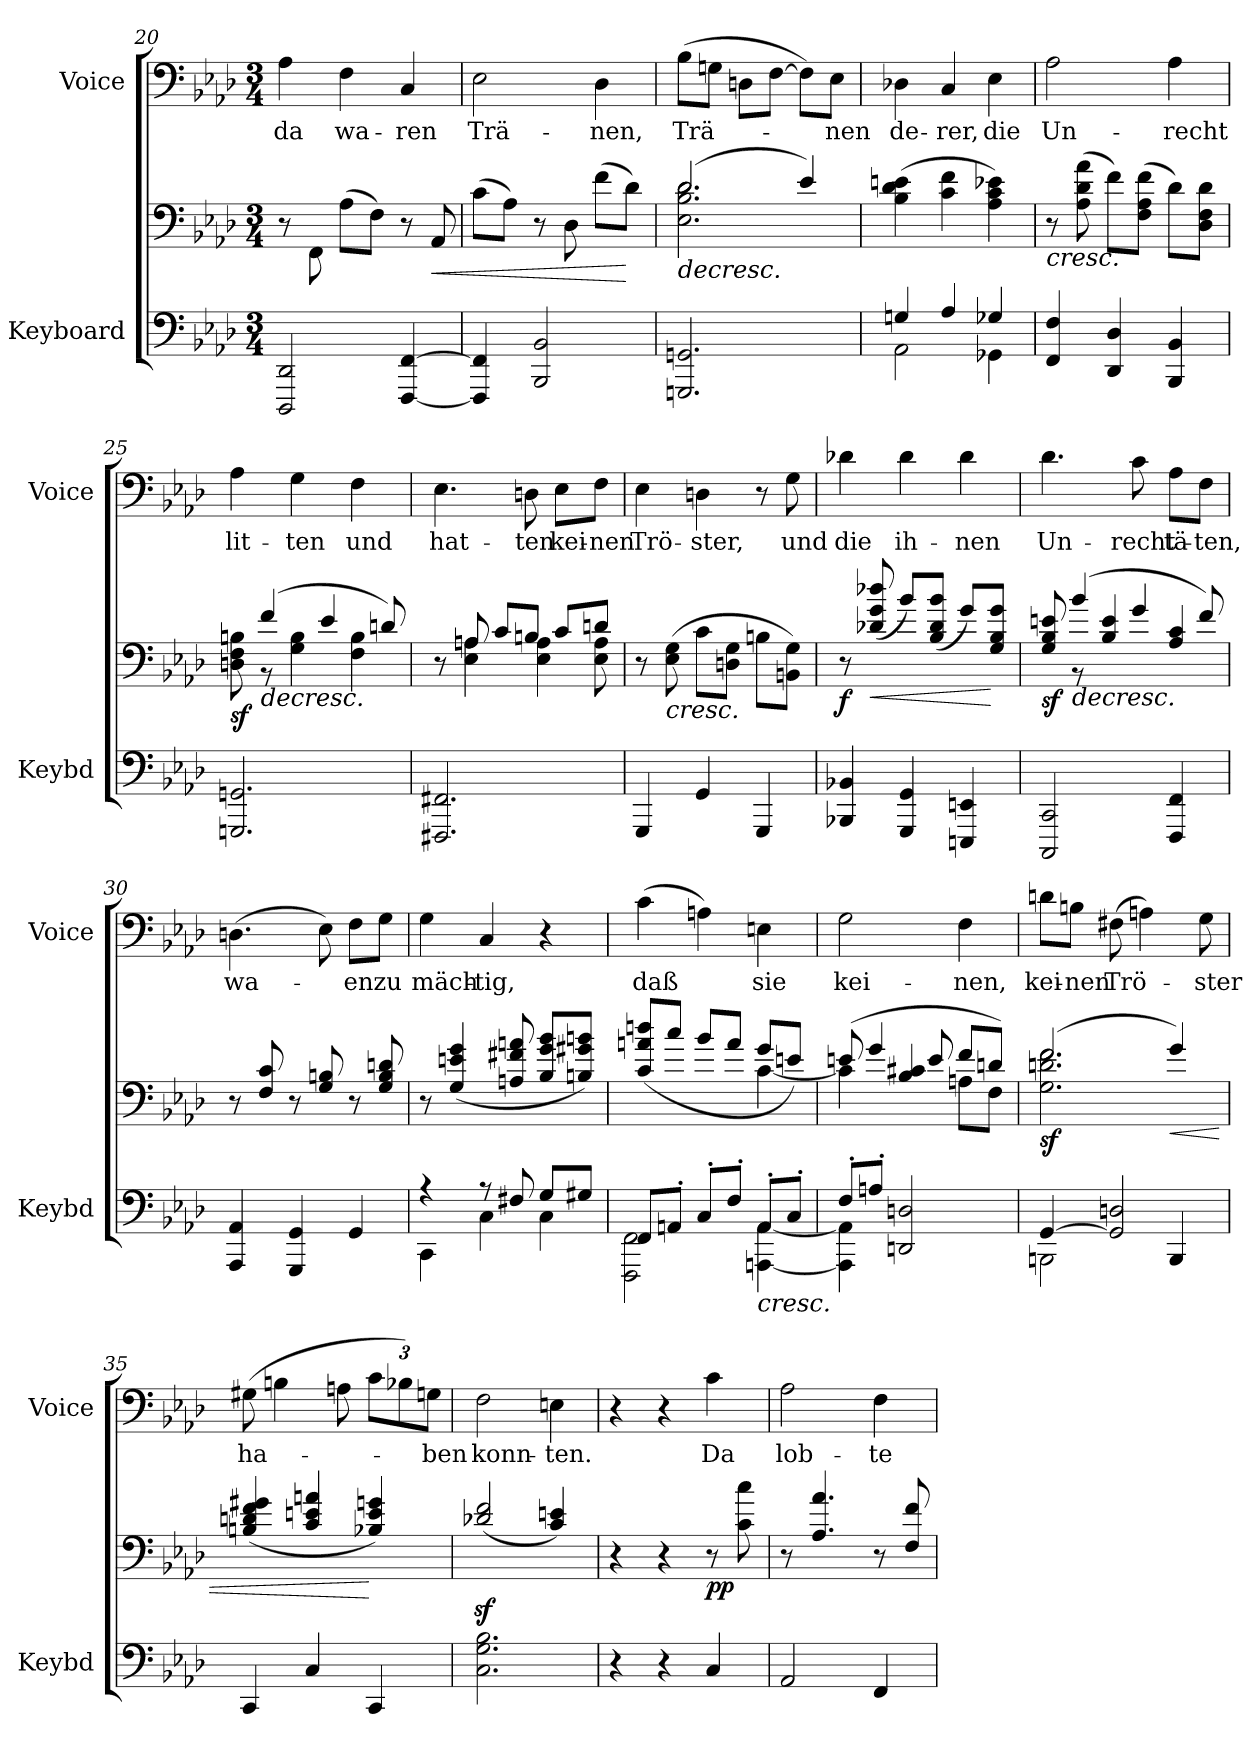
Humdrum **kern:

**kern	**kern	**dynam	**kern	**text
*part2	*part2	*part2	*part1	*part1
*staff3	*staff2	*staff2/3	*staff1	*staff1
*I"Keyboard	*	*	*I"Voice	*
*I'Keybd	*	*	*I'Voice	*
*clefF4	*clefF4	*	*clefF4	*
*k[b-e-a-d-]	*k[b-e-a-d-]	*	*k[b-e-a-d-]	*
*A-:	*A-:	*	*A-:	*
*M3/4	*M3/4	*	*M3/4	*
=20	=20	=20	=20	=20
!	!	!	!	!LO:LY:b
2DDD-/ 2DD-/	8r	.	4A-\	da
.	8FF\	.	.	.
!	!	!	!	!LO:LY:b
.	(>8A-\L	.	4F\	wa-
.	8F\J)	.	.	.
!	!	!	!	!LO:LY:b
[4FFF/ [4FF/	8r	.	4C/	-ren
!	!	!LO:HP:b	!	!
.	8AA-/	<	.	.
!!LO:LB:g=z
=21	=21	=21	=21	=21
!	!	!	!	!LO:LY:b
4FFF/] 4FF/]	(>8c\L	.	2E-\	Trä-
.	8A-\J)	.	.	.
2BBB-/ 2BB-/	8r	.	.	.
.	8D-\	.	.	.
!	!	!	!	!LO:LY:b
.	(>8f\L	.	4D-\	-nen,
.	8d-\J)	[	.	.
=22	=22	=22	=22	=22
!	!	!LO:HP:b	!	!LO:LY:b
*	*^	*	*	*
2.GGGn/ 2.GGn/	(>2d-/	2.E-\ 2.B-\ 2.d-\	>	(>8B-\L	Trä-
.	.	.	.	8Gn\J	.
.	.	.	.	8Dn\L	.
.	.	.	.	[8F\J	.
.	4e-/)	.	.	8F\L])	.
!	!	!	!	!	!LO:LY:b
.	.	.	.	8E-\J	-nen
*	*v	*v	*	*	*
=23	=23	=23	=23	=23
*^	*	*	*	*
!	!	!	!	!	!LO:LY:b
4Gn/	2AA-\	(>4B-\ 4d-\ 4en\	.	4D-X\	de-
!	!	!	!	!	!LO:LY:b
4A-/	.	4c\ 4f\	.	4C/	-rer,
!	!	!	!	!	!LO:LY:b
4G-X/	4GG-X\	4A-\ 4c\ 4e-X\)	.	4E-\	die
=24	=24	=24	=24	=24	=24
!	!	!	!LO:HP:b	!	!LO:LY:b
*v	*v	*	*	*	*
4FF/ 4F/	8r	<	2A-\	Un-
.	(>8A-\ 8d-\ 8a-\	.	.	.
4DD-/ 4D-/	8f\L)	.	.	.
.	(>8F\ 8A-\ 8f\J	.	.	.
!	!	!	!	!LO:LY:b
4BBB-/ 4BB-/	8d-\L)	.	4A-\	-recht
.	8D-\ 8F\ 8d-\J	]	.	.
=25	=25	=25	=25	=25
*	*^	*	*	*
!	!	!	!LO:DY:b	!	!LO:LY:b
2.GGGn/ 2.GGn/	8Dn\ 8F\ 8Bn\	8ryy	sf	4A-\	lit-
!	!	!	!LO:HP:b	!	!
.	(>4f/	8r	>	.	.
!	!	!	!	!	!LO:LY:b
.	.	4G\ 4B\	.	4G\	-ten
.	4e-/	.	.	.	.
!	!	!	!	!	!LO:LY:b
.	.	4F\ 4B\	[	4F\	und
.	8dn/)	.	.	.	.
!!LO:LB:g=z
=26	=26	=26	=26	=26	=26
!	!	!	!	!	!LO:LY:b
2.FFF#X/ 2.FF#X/	8r	8ryy	.	4.E-\	hat-
.	8An/	4E-\ 4A\	.	.	.
.	8c/L	.	.	.	.
!	!	!	!	!	!LO:LY:b
.	8Bn/J	4E-\ 4A\	.	8Dn\	-ten
!	!	!	!	!	!LO:LY:b
.	8c/L	.	.	8E-\L	kei-
!	!	!	!	!	!LO:LY:b
.	8dn/J	8E-\ 8A\	.	8F\J	-nen
=27	=27	=27	=27	=27	=27
!	!	!	!	!	!LO:LY:b
*	*v	*v	*	*	*
4GGG/	8r	.	4E-\	Trö-
!	!	!LO:HP:b	!	!
.	(>8E-\ 8G\	<	.	.
!	!	!	!	!LO:LY:b
4GG/	8c\L	.	4Dn\	-ster,
.	8Dn\ 8G\J	.	.	.
4GGG/	8Bn\L	.	8r	.
!	!	!	!	!LO:LY:b
.	8BBn\ 8G\J)	]	8G\	und
=28	=28	=28	=28	=28
!	!	!LO:DY:b	!	!LO:LY:b
4BBB-X/ 4BB-X/	8r	f	4d-X\	die
!	!	!LO:HP:b	!	!
.	(<8d-X/ 8g/ 8dd-X/	<	.	.
!	!	!	!	!LO:LY:b
4GGG/ 4GG/	8b-/L)	.	4d-\	ih-
.	(<8B-/ 8d-/ 8b-/J	.	.	.
!	!	!	!	!LO:LY:b
4EEEn/ 4EEn/	8g/L)	.	4d-\	-nen
.	8G/ 8B-/ 8g/J	[	.	.
=29	=29	=29	=29	=29
*	*^	*	*	*
!	!	!	!LO:DY:b	!	!LO:LY:b
2CCC/ 2CC/	8G/ 8B-/ 8en/	8ryy	sf	4.d-\	Un-
!	!	!	!LO:HP:b	!	!
.	(>4b-/	8r	>	.	.
.	.	4B-/ 4e/	.	.	.
!	!	!	!	!	!LO:LY:b
.	4g/	.	.	8c\	-recht
!	!	!	!	!	!LO:LY:b
4FFF/ 4FF/	.	4A-/ 4c/	[	8A-\L	tä-
!	!	!	!	!	!LO:LY:b
.	8f/)	.	.	8F\J	-ten,
*	*v	*v	*	*	*
!!LO:PB:g=z
=30	=30	=30	=30	=30
!	!	!	!	!LO:LY:b
4AAA-/ 4AA-/	8r	.	(>4.Dn\	wa-
.	8F/ 8c/	.	.	.
4GGG/ 4GG/	8r	.	.	.
.	8G/ 8Bn/	.	8E-\)	.
!	!	!	!	!LO:LY:b
4GG/	8r	.	8F\L	-en
!	!	!	!	!LO:LY:b
.	8G/ 8B/ 8dn/	.	8G\J	zu
!!LO:PB:g=z
=31	=31	=31	=31	=31
*^	*	*	*	*
!	!	!	!	!	!LO:LY:b
4r	4CC\	8r	.	4G\	mäch-
.	.	(<4G/ 4en/ 4g/	.	.	.
!	!	!	!	!	!LO:LY:b
8r	4C\	.	.	4C/	-tig,
8F#X/	.	8An/ 8f#X/ 8an/	.	.	.
8G/L	4C\	8B-/ 8g/ 8b-/L	.	4r	.
8G#X/J	.	8Bn/ 8g#X/ 8bn/J)	.	.	.
=32	=32	=32	=32	=32	=32
*	*	*^	*	*	*
!	!	!	!	!	!	!LO:LY:b
8FF/L	2FFF\ 2FF\	(>8c/ 8an/ 8ddn/L	2ryy	.	(>4c\	daß
8AAn'/J	.	8cc/J	.	.	.	.
8C'/L	.	8b-/L	.	.	4An\)	.
8F'/J	.	8a/J	.	.	.	.
!	!	!	!	!LO:HP:b=2	!	!LO:LY:b
8AA'/L	[4AAAn\ [4AA\	8g/L	[4c\	<	4En\	sie
8C'/J	.	8en/J)	.	.	.	.
=33	=33	=33	=33	=33	=33	=33
!	!	!	!	!	!	!LO:LY:b
8F'/L	4AAA\] 4AA\]	(>8en/	4c\]	.	2G\	kei-
8An'/J	.	4g/	.	.	.	.
2ryy	2DDn/ 2Dn/	.	4B-/ 4c#X/	]	.	.
.	.	8e/	.	.	.	.
!	!	!	!	!	!	!LO:LY:b
.	.	8f/L	8An\L	.	4F\	-nen,
.	.	8dn/J)	8F\J	.	.	.
=34	=34	=34	=34	=34	=34	=34
!	!	!	!	!LO:DY:b	!	!LO:LY:b
[4GG/	2BBBn\	(>2f/	2.G\ 2.dn\ 2.f\	sf	8dn\L	kei-
!	!	!	!	!	!	!LO:LY:b
.	.	.	.	.	8Bn\J	-nen
!	!	!	!	!	!	!LO:LY:b
2GG/] 2Dn/	.	.	.	.	(>8F#X\	Trö-
.	.	.	.	.	4An\)	.
!	!	!	!	!LO:HP:b	!	!
.	4BBB/	4g/)	.	<	.	.
!	!	!	!	!	!	!LO:LY:b
.	.	.	.	.	8G\	-ster
*v	*v	*	*	*	*	*
*	*v	*v	*	*	*
!!LO:LB:g=z
=35	=35	=35	=35	=35
!	!	!	!	!LO:LY:b
4CC/	(<4Bn/ 4dn/ 4f/ 4g#X/	.	(>8G#X\	ha-
.	.	.	4Bn\	.
4C/	4c/ 4en/ 4an/	.	.	.
.	.	.	8An\	.
*	*	*	*Xbrackettup	*
4CC/	4B-X/ 4e/ 4gn/)	[	12c\L	.
.	.	.	12B-X\)	.
!	!	!	!	!LO:LY:b
.	.	.	12Gn\J	-ben
=36	=36	=36	=36	=36
!	!	!	!	!LO:LY:b
2.C\ 2.G\ 2.B-\	(<2d-X/z< 2f/z<	.	2F\	konn-
!	!	!	!	!LO:LY:b
.	4c/ 4en/)	[	4En\	-ten.
=37	=37	=37	=37	=37
4r	4r	.	4r	.
4r	4r	.	4r	.
!	!	!LO:DY:b	!	!LO:LY:b
4C/	8r	pp	4c\	Da
.	8c\ 8cc\	.	.	.
=38	=38	=38	=38	=38
!	!	!	!	!LO:LY:b
2AA-/	8r	.	2A-\	lob-
.	4.A-/ 4.a-/	.	.	.
!	!	!	!	!LO:LY:b
4FF/	8r	.	4F\	-te
.	8F/ 8f/	.	.	.
=	=	=	=	=
*-	*-	*-	*-	*-
